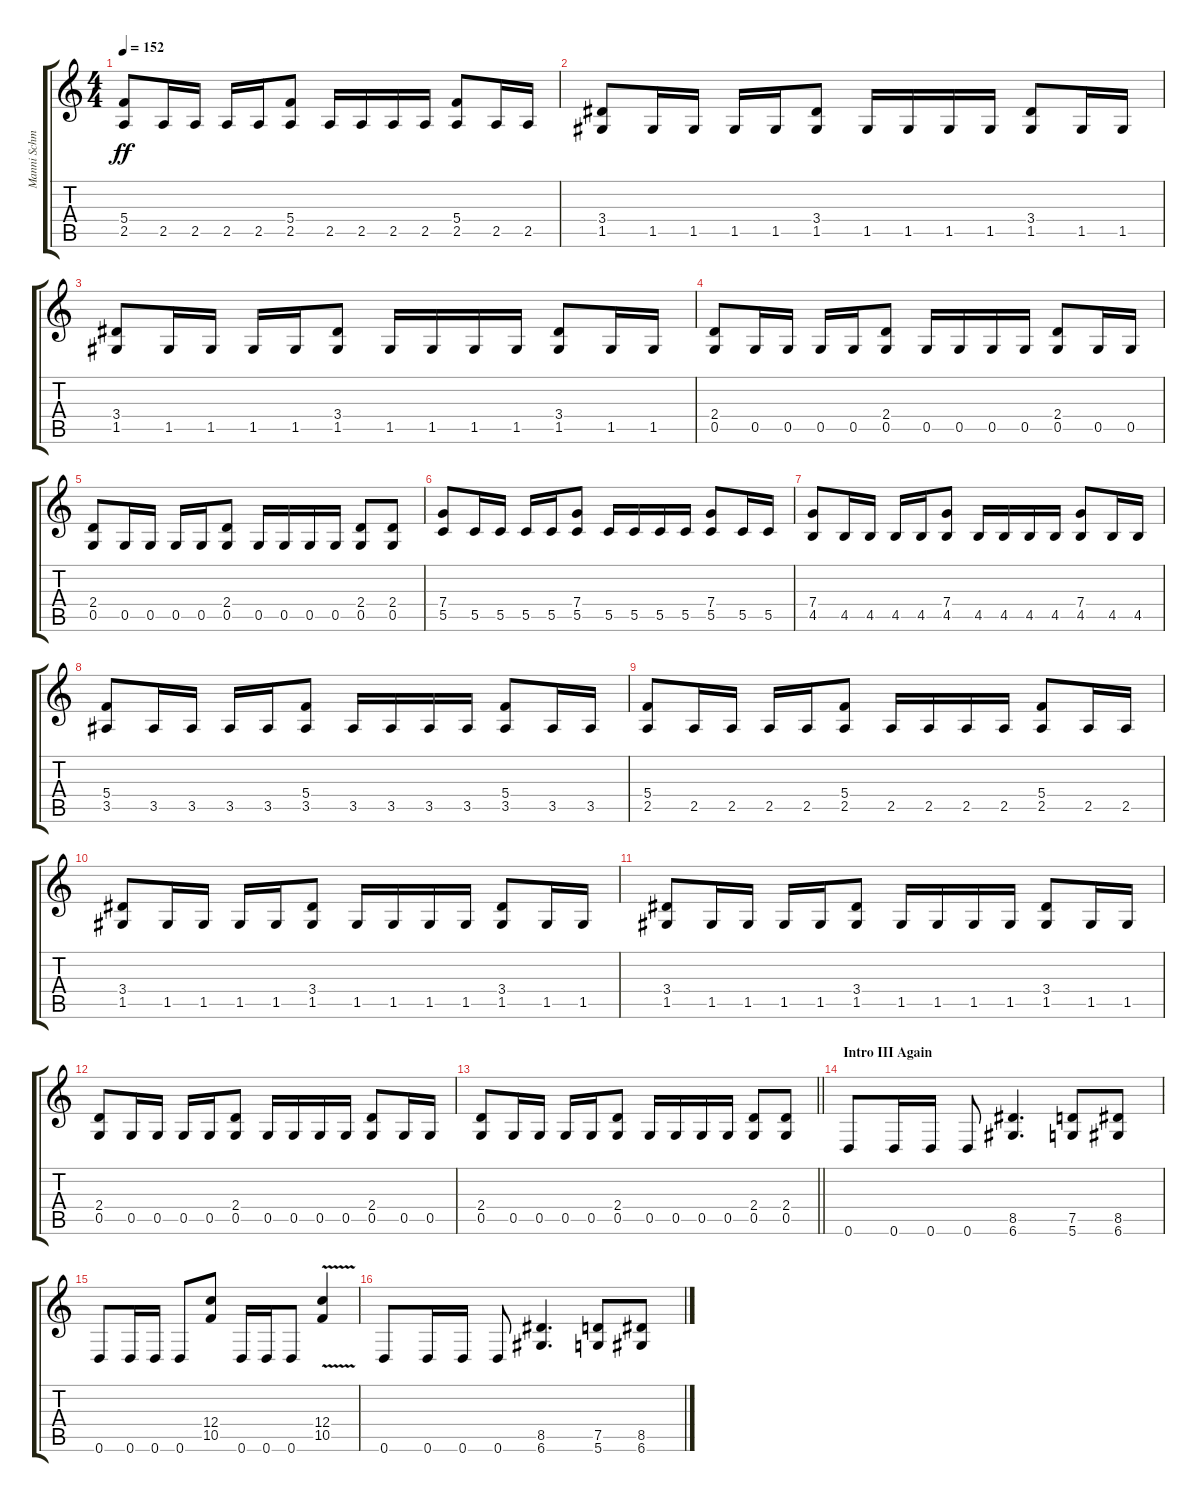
\track ("Manni Schmidt" "Manni Schm") {instrument distortionguitar}
\staff {score tabs}
\tuning (D4 A3 F3 C3 G2 D2) {hide}
\ts (4 4)
\tempo 152
\clef g2
\ks c
(5.4 2.5).8{dy ff} 2.5.16 2.5.16 2.5.16 2.5.16 (5.4 2.5).8 2.5.16 2.5.16 2.5.16 2.5.16 (5.4 2.5).8 2.5.16 2.5.16 |
(3.4 1.5).8 1.5.16 1.5.16 1.5.16 1.5.16 (3.4 1.5).8 1.5.16 1.5.16 1.5.16 1.5.16 (3.4 1.5).8 1.5.16 1.5.16 |
(3.4 1.5).8 1.5.16 1.5.16 1.5.16 1.5.16 (3.4 1.5).8 1.5.16 1.5.16 1.5.16 1.5.16 (3.4 1.5).8 1.5.16 1.5.16 |
(2.4 0.5).8 0.5.16 0.5.16 0.5.16 0.5.16 (2.4 0.5).8 0.5.16 0.5.16 0.5.16 0.5.16 (2.4 0.5).8 0.5.16 0.5.16 |
(2.4 0.5).8 0.5.16 0.5.16 0.5.16 0.5.16 (2.4 0.5).8 0.5.16 0.5.16 0.5.16 0.5.16 (2.4 0.5).8 (2.4 0.5).8 |
(7.4 5.5).8 5.5.16 5.5.16 5.5.16 5.5.16 (7.4 5.5).8 5.5.16 5.5.16 5.5.16 5.5.16 (7.4 5.5).8 5.5.16 5.5.16 |
(7.4 4.5).8 4.5.16 4.5.16 4.5.16 4.5.16 (7.4 4.5).8 4.5.16 4.5.16 4.5.16 4.5.16 (7.4 4.5).8 4.5.16 4.5.16 |
(5.4 3.5).8 3.5.16 3.5.16 3.5.16 3.5.16 (5.4 3.5).8 3.5.16 3.5.16 3.5.16 3.5.16 (5.4 3.5).8 3.5.16 3.5.16 |
(5.4 2.5).8 2.5.16 2.5.16 2.5.16 2.5.16 (5.4 2.5).8 2.5.16 2.5.16 2.5.16 2.5.16 (5.4 2.5).8 2.5.16 2.5.16 |
(3.4 1.5).8 1.5.16 1.5.16 1.5.16 1.5.16 (3.4 1.5).8 1.5.16 1.5.16 1.5.16 1.5.16 (3.4 1.5).8 1.5.16 1.5.16 |
(3.4 1.5).8 1.5.16 1.5.16 1.5.16 1.5.16 (3.4 1.5).8 1.5.16 1.5.16 1.5.16 1.5.16 (3.4 1.5).8 1.5.16 1.5.16 |
(2.4 0.5).8 0.5.16 0.5.16 0.5.16 0.5.16 (2.4 0.5).8 0.5.16 0.5.16 0.5.16 0.5.16 (2.4 0.5).8 0.5.16 0.5.16 |
\barLineRight lightlight
(2.4 0.5).8 0.5.16 0.5.16 0.5.16 0.5.16 (2.4 0.5).8 0.5.16 0.5.16 0.5.16 0.5.16 (2.4 0.5).8 (2.4 0.5).8 |
\section ("" "Intro III Again")
0.6.8 0.6.16 0.6.16 0.6.8 (8.5 6.6).4{d} (7.5 5.6).8 (8.5 6.6).8 |
0.6.8 0.6.16 0.6.16 0.6.8 (12.4 10.5).8 0.6.16 0.6.16 0.6.8 (12.4{v} 10.5{v}).4 |
0.6.8 0.6.16 0.6.16 0.6.8 (8.5 6.6).4{d} (7.5 5.6).8 (8.5 6.6).8
